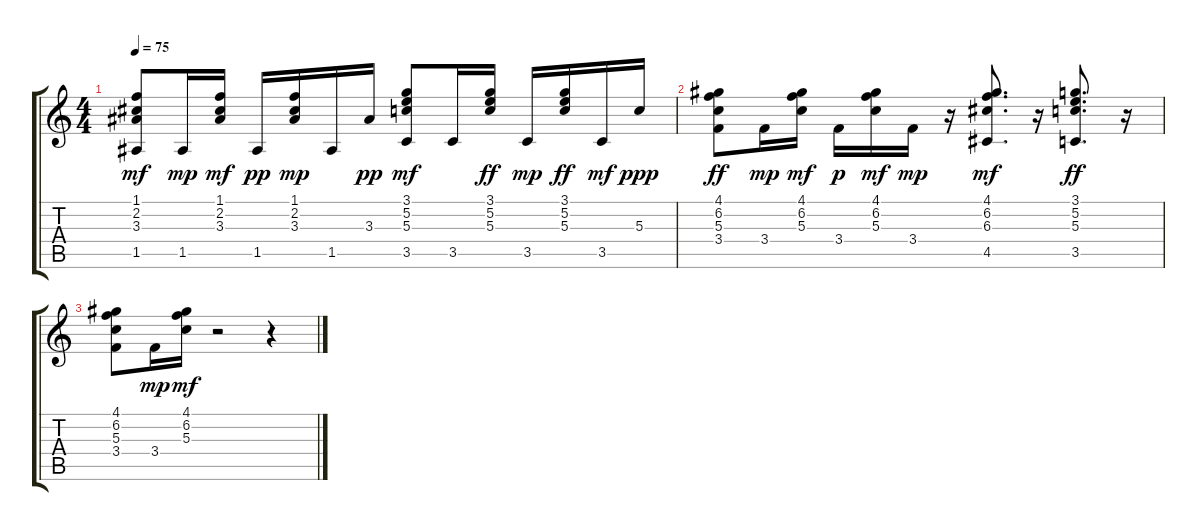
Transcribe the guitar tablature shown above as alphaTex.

\track "" {instrument acousticguitarsteel}
\staff {score tabs}
\tuning (E4 B3 G3 D3 A2 E2) {hide}
\ts (4 4)
\tempo 75
\clef g2
\ks c
(1.1 2.2 3.3 1.5).8{dy mf} 1.5.16{dy mp} (1.1 2.2 3.3).16{dy mf} 1.5.16{dy pp} (1.1 2.2 3.3).16{dy mp} 1.5.16 3.3.16{dy pp} (3.1 5.2 5.3 3.5).8{dy mf} 3.5.16 (3.1 5.2 5.3).16{dy ff} 3.5.16{dy mp} (3.1 5.2 5.3).16{dy ff} 3.5.16{dy mf} 5.3.16{dy ppp} |
(4.1 6.2 5.3 3.4).8{dy ff} 3.4.16{dy mp} (4.1 6.2 5.3).16{dy mf} 3.4.16{dy p} (4.1 6.2 5.3).16{dy mf} 3.4.16{dy mp} r.16 (4.1 6.2 6.3 4.5).8{d dy mf} r.16 (3.1 5.2 5.3 3.5).8{d dy ff} r.16 |
(4.1 6.2 5.3 3.4).8 3.4.16{dy mp} (4.1 6.2 5.3).16{dy mf} r.2 r.4
